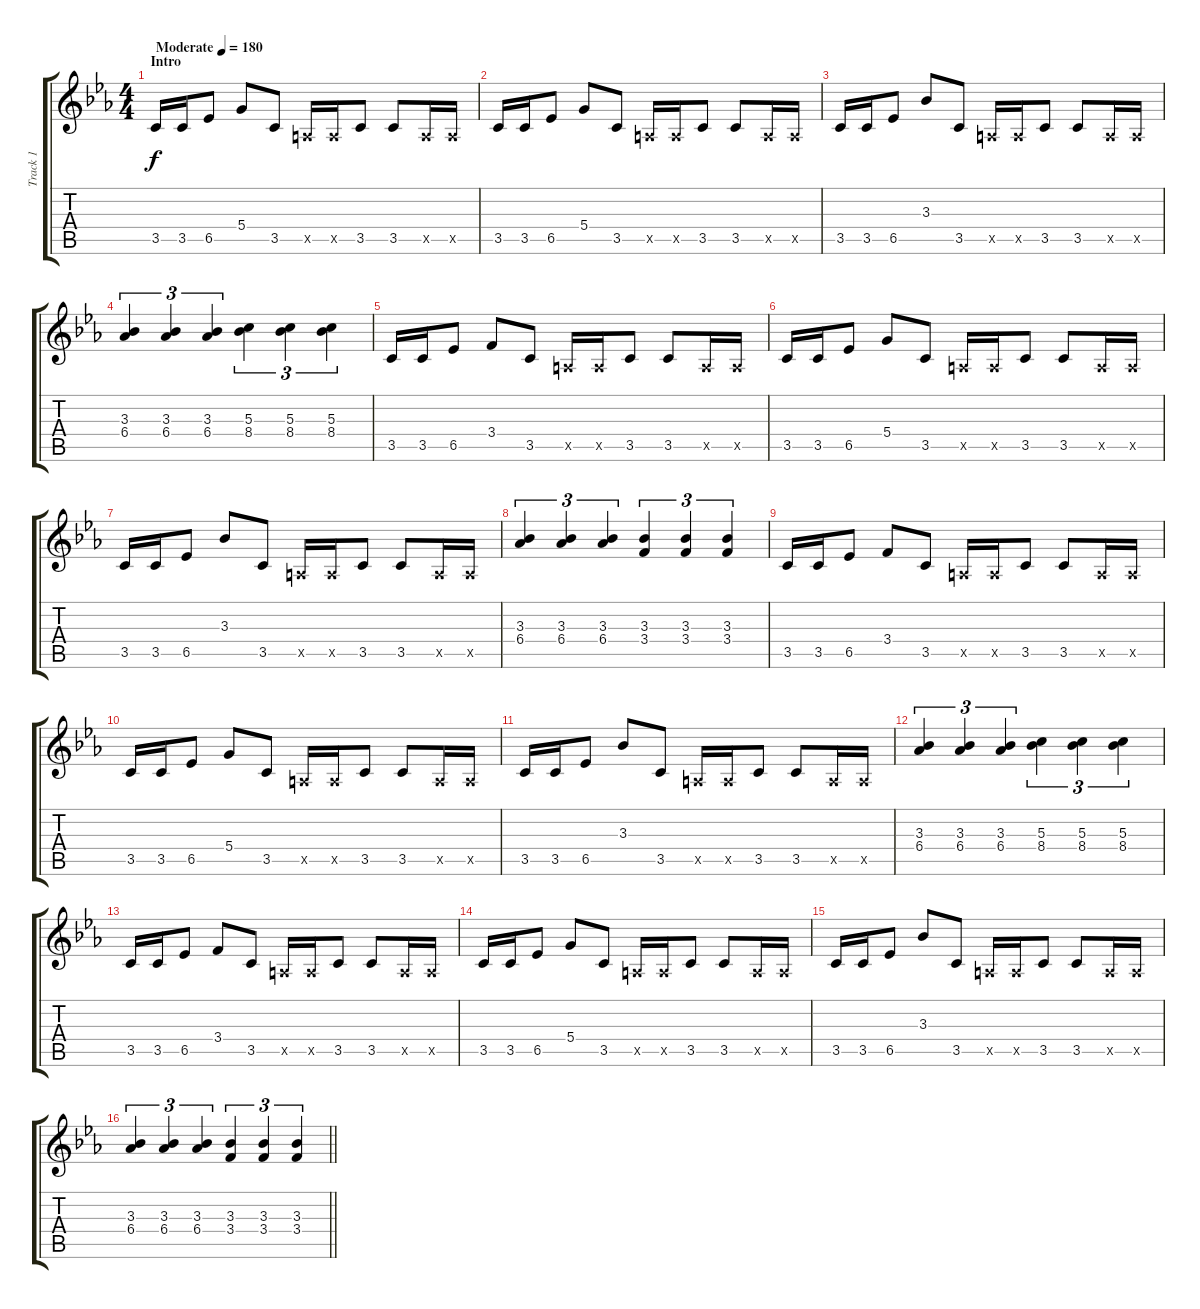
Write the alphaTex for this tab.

\track ("Track 1" "Track 1") {instrument overdrivenguitar}
\staff {score tabs}
\tuning (E4 B3 G3 D3 A2 E2) {hide}
\ts (4 4)
\section ("" "Intro")
\tempo (180 "Moderate")
\clef g2
\ks eb
3.5.16{dy f instrument overdrivenguitar} 3.5.16 6.5.8 5.4.8 3.5.8 0.5{x}.16 0.5{x}.16 3.5.8 3.5.8 0.5{x}.16 0.5{x}.16 |
3.5.16 3.5.16 6.5.8 5.4.8 3.5.8 0.5{x}.16 0.5{x}.16 3.5.8 3.5.8 0.5{x}.16 0.5{x}.16 |
3.5.16 3.5.16 6.5.8 3.3.8 3.5.8 0.5{x}.16 0.5{x}.16 3.5.8 3.5.8 0.5{x}.16 0.5{x}.16 |
(3.3 6.4).4{tu (3 2)} (3.3 6.4).4{tu (3 2)} (3.3 6.4).4{tu (3 2)} (5.3 8.4).4{tu (3 2)} (5.3 8.4).4{tu (3 2)} (5.3 8.4).4{tu (3 2)} |
3.5.16 3.5.16 6.5.8 3.4.8 3.5.8 0.5{x}.16 0.5{x}.16 3.5.8 3.5.8 0.5{x}.16 0.5{x}.16 |
3.5.16 3.5.16 6.5.8 5.4.8 3.5.8 0.5{x}.16 0.5{x}.16 3.5.8 3.5.8 0.5{x}.16 0.5{x}.16 |
3.5.16 3.5.16 6.5.8 3.3.8 3.5.8 0.5{x}.16 0.5{x}.16 3.5.8 3.5.8 0.5{x}.16 0.5{x}.16 |
(3.3 6.4).4{tu (3 2)} (3.3 6.4).4{tu (3 2)} (3.3 6.4).4{tu (3 2)} (3.3 3.4).4{tu (3 2)} (3.3 3.4).4{tu (3 2)} (3.3 3.4).4{tu (3 2)} |
3.5.16 3.5.16 6.5.8 3.4.8 3.5.8 0.5{x}.16 0.5{x}.16 3.5.8 3.5.8 0.5{x}.16 0.5{x}.16 |
3.5.16 3.5.16 6.5.8 5.4.8 3.5.8 0.5{x}.16 0.5{x}.16 3.5.8 3.5.8 0.5{x}.16 0.5{x}.16 |
3.5.16 3.5.16 6.5.8 3.3.8 3.5.8 0.5{x}.16 0.5{x}.16 3.5.8 3.5.8 0.5{x}.16 0.5{x}.16 |
(3.3 6.4).4{tu (3 2)} (3.3 6.4).4{tu (3 2)} (3.3 6.4).4{tu (3 2)} (5.3 8.4).4{tu (3 2)} (5.3 8.4).4{tu (3 2)} (5.3 8.4).4{tu (3 2)} |
3.5.16 3.5.16 6.5.8 3.4.8 3.5.8 0.5{x}.16 0.5{x}.16 3.5.8 3.5.8 0.5{x}.16 0.5{x}.16 |
3.5.16 3.5.16 6.5.8 5.4.8 3.5.8 0.5{x}.16 0.5{x}.16 3.5.8 3.5.8 0.5{x}.16 0.5{x}.16 |
3.5.16 3.5.16 6.5.8 3.3.8 3.5.8 0.5{x}.16 0.5{x}.16 3.5.8 3.5.8 0.5{x}.16 0.5{x}.16 |
\barLineRight lightlight
(3.3 6.4).4{tu (3 2)} (3.3 6.4).4{tu (3 2)} (3.3 6.4).4{tu (3 2)} (3.3 3.4).4{tu (3 2)} (3.3 3.4).4{tu (3 2)} (3.3 3.4).4{tu (3 2)}
